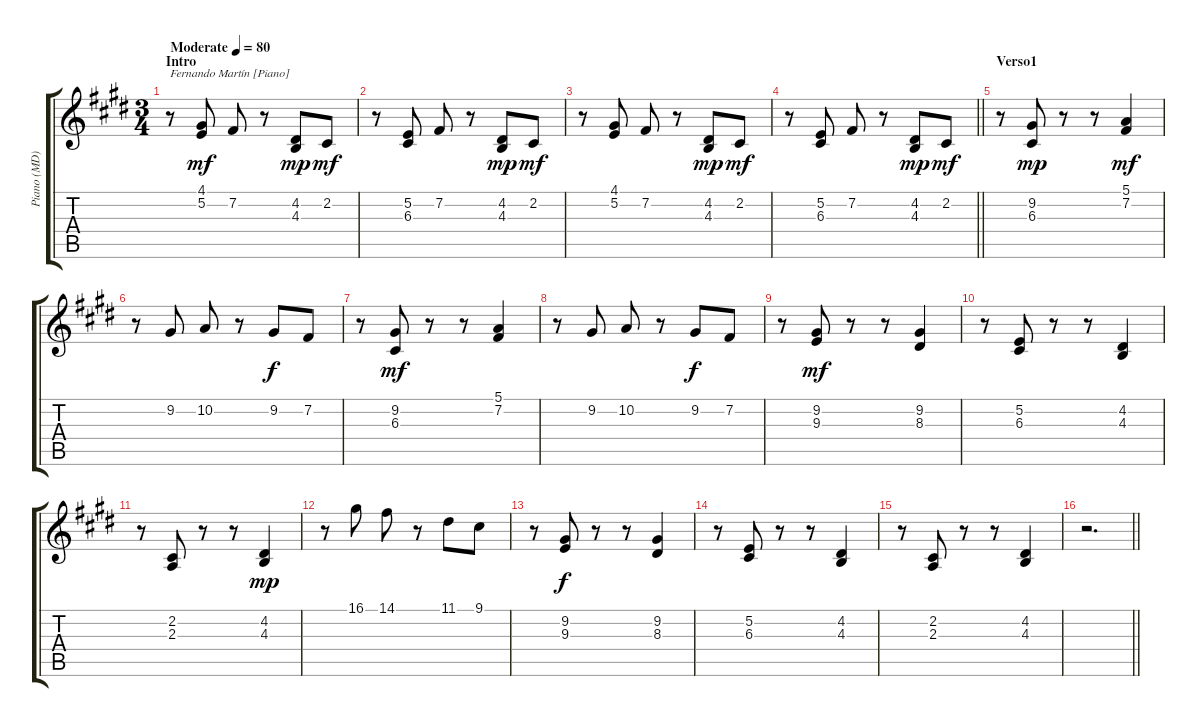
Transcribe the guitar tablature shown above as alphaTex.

\track ("Piano (MD)" "Piano (MD)") {instrument acousticgrandpiano}
\staff {score tabs}
\tuning (E4 B3 G3 D3 A2 E2) {hide}
\ts (3 4)
\section ("" "Intro")
\tempo (80 "Moderate")
\clef g2
\ks c#minor
r.8{txt "Fernando Martín [Piano]" dy mf instrument acousticgrandpiano} (4.1 5.2).8 7.2.8 r.8 (4.2 4.3).8{dy mp} 2.2.8{dy mf} |
r.8 (5.2 6.3).8 7.2.8 r.8 (4.2 4.3).8{dy mp} 2.2.8{dy mf} |
r.8 (4.1 5.2).8 7.2.8 r.8 (4.2 4.3).8{dy mp} 2.2.8{dy mf} |
\barLineRight lightlight
r.8 (5.2 6.3).8 7.2.8 r.8 (4.2 4.3).8{dy mp} 2.2.8{dy mf} |
\section ("" "Verso1")
r.8 (9.2 6.3).8{dy mp} r.8 r.8 (5.1 7.2).4{dy mf} |
r.8 9.2.8 10.2.8 r.8 9.2.8{dy f} 7.2.8 |
r.8 (9.2 6.3).8{dy mf} r.8 r.8 (5.1 7.2).4 |
r.8 9.2.8 10.2.8 r.8 9.2.8{dy f} 7.2.8 |
r.8 (9.2 9.3).8{dy mf} r.8 r.8 (9.2 8.3).4 |
r.8 (5.2 6.3).8 r.8 r.8 (4.2 4.3).4 |
r.8 (2.2 2.3).8 r.8 r.8 (4.2 4.3).4{dy mp} |
r.8 16.1.8 14.1.8 r.8 11.1.8 9.1.8 |
r.8 (9.2 9.3).8{dy f} r.8 r.8 (9.2 8.3).4 |
r.8 (5.2 6.3).8 r.8 r.8 (4.2 4.3).4 |
r.8 (2.2 2.3).8 r.8 r.8 (4.2 4.3).4 |
\barLineRight lightlight
r.2{d}
